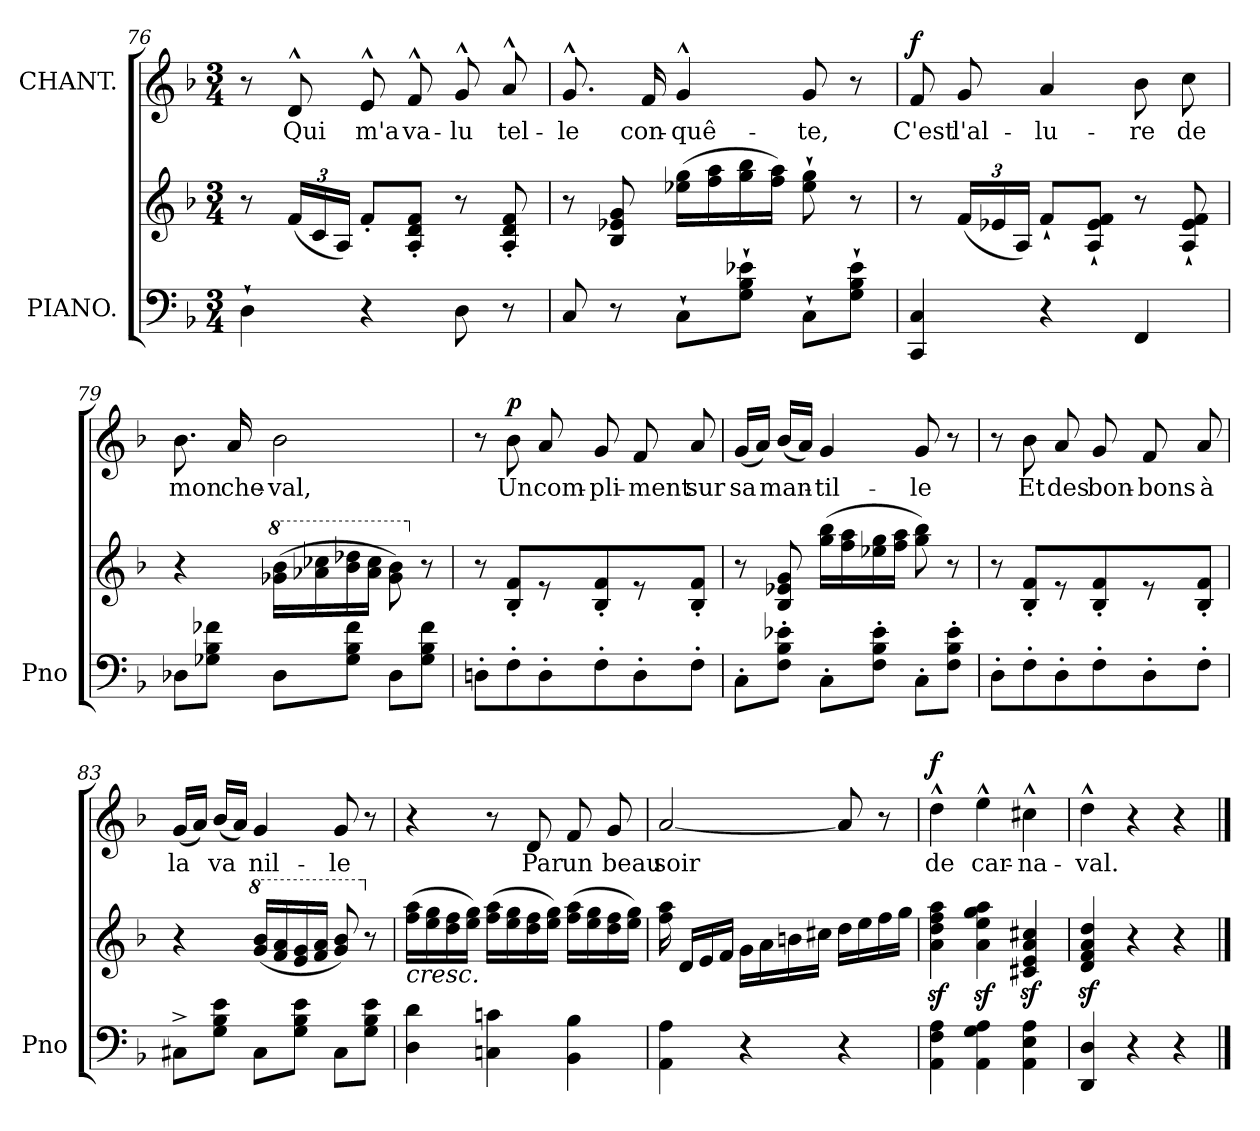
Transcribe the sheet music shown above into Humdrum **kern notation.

**kern	**kern	**dynam	**kern	**text	**dynam
*part2	*part2	*part2	*part1	*part1	*part1
*staff3	*staff2	*staff2/3	*staff1	*staff1	*staff1
*I"PIANO.	*	*	*I"CHANT.	*	*
*I'Pno	*	*	*	*	*
*clefF4	*clefG2	*	*clefG2	*	*
*k[b-]	*k[b-]	*	*k[b-]	*	*
*M3/4	*M3/4	*	*M3/4	*	*
=76	=76	=76	=76	=76	=76
4D`\	8r	.	8r	.	.
*	*Xbrackettup	*	*	*	*
!	!	!	!	!LO:LY:b	!
.	(24f/LL	.	8d^^/	Qui	.
.	24c/	.	.	.	.
.	24A/JJ)	.	.	.	.
!	!	!	!	!LO:LY:b	!
4r	8f'/L	.	8e^^/	m'a	.
!	!	!	!	!LO:LY:b	!
.	8A/' 8d/' 8f/'J	.	8f^^/	va-	.
!	!	!	!	!LO:LY:b	!
8D\	8r	.	8g^^/	-lu	.
!	!	!	!	!LO:LY:b	!
8r	8A/' 8d/' 8f/'	.	8a^^/	tel-	.
=77	=77	=77	=77	=77	=77
!	!	!	!	!LO:LY:b	!
8C/	8r	.	8.g^^/	-le	.
8r	8B-/ 8e-X/ 8g/	.	.	.	.
!	!	!	!	!LO:LY:b	!
.	.	.	16f/	con-	.
!	!	!	!	!LO:LY:b	!
8C`\L	(16ee-X\ 16gg\LL	.	4g^^/	-quê-	.
.	16ff\ 16aa\	.	.	.	.
8G\` 8B-\` 8e-X\`J	16gg\ 16bb-\	.	.	.	.
.	16ff\ 16aa\JJ)	.	.	.	.
!	!	!	!	!LO:LY:b	!
8C`\L	8ee-\` 8gg\`	.	8g/	-te,	.
8G\` 8B-\` 8e-\`J	8r	.	8r	.	.
!!LO:LB:g=z
=78	=78	=78	=78	=78	=78
!	!	!	!	!LO:LY:b	!LO:DY:a
4CC/ 4C/	8r	.	8f/	C'est	f
!	!	!	!	!LO:LY:b	!
.	(24f/LL	.	8g/	l'al-	.
.	24e-X/	.	.	.	.
.	24A/JJ)	.	.	.	.
!	!	!	!	!LO:LY:b	!
4r	8f`/L	.	4a/	-lu-	.
.	8A/` 8e-/` 8f/`J	.	.	.	.
!	!	!	!	!LO:LY:b	!
4FF/	8r	.	8b-\	-re	.
!	!	!	!	!LO:LY:b	!
.	8A/` 8e-/` 8f/`	.	8cc\	de	.
!!LO:PB:g=z
=79	=79	=79	=79	=79	=79
!	!	!	!	!LO:LY:b	!
8D-X\L	4r	.	8.b-\	mon	.
8G-X\ 8B-\ 8f-X\J	.	.	.	.	.
!	!	!	!	!LO:LY:b	!
.	.	.	16a/	che-	.
*	*8va	*	*	*	*
!	!	!	!	!LO:LY:b	!
8D-\L	(16gg-X\ 16bb-\LL	.	2b-\	-val,	.
.	16aa-X\ 16ccc-X\	.	.	.	.
8G-\ 8B-\ 8f-\J	16bb-\ 16ddd-X\	.	.	.	.
.	16aa-\ 16ccc-\JJ	.	.	.	.
8D-\L	8gg-\ 8bb-\)	.	.	.	.
*	*X8va	*	*	*	*
8G-\ 8B-\ 8f-\J	8r	.	.	.	.
=80	=80	=80	=80	=80	=80
8Dn'\L	8r	.	8r	.	.
!	!	!	!	!LO:LY:b	!LO:DY:a
8F'\	8B-/' 8f/'L	.	8b-\	Un	p
!	!	!	!	!LO:LY:b	!
8D'\	8r	.	8a/	com-	.
!	!	!	!	!LO:LY:b	!
8F'\	8B-/' 8f/'	.	8g/	-pli-	.
!	!	!	!	!LO:LY:b	!
8D'\	8r	.	8f/	-ment	.
!	!	!	!	!LO:LY:b	!
8F'\J	8B-/' 8f/'J	.	8a/	sur	.
=81	=81	=81	=81	=81	=81
!	!	!	!	!LO:LY:b	!
8C'\L	8r	.	(16g/LL	sa	.
.	.	.	16a/JJ)	.	.
!	!	!	!	!LO:LY:b	!
8F\' 8B-\' 8e-X\'J	8B-/ 8e-X/ 8g/	.	(16b-/LL	man-	.
.	.	.	16a/JJ)	.	.
!	!	!	!	!LO:LY:b	!
8C'\L	(16gg\ 16bb-\LL	.	4g/	-til-	.
.	16ff\ 16aa\	.	.	.	.
8F\' 8B-\' 8e-\'J	16ee-X\ 16gg\	.	.	.	.
.	16ff\ 16aa\JJ	.	.	.	.
!	!	!	!	!LO:LY:b	!
8C'\L	8gg\ 8bb-\)	.	8g/	-le	.
8F\' 8B-\' 8e-\'J	8r	.	8r	.	.
!!LO:LB:g=z
=82	=82	=82	=82	=82	=82
8D'\L	8r	.	8r	.	.
!	!	!	!	!LO:LY:b	!
8F'\	8B-/' 8f/'L	.	8b-\	Et	.
!	!	!	!	!LO:LY:b	!
8D'\	8r	.	8a/	des	.
!	!	!	!	!LO:LY:b	!
8F'\	8B-/' 8f/'	.	8g/	bon-	.
!	!	!	!	!LO:LY:b	!
8D'\	8r	.	8f/	-bons	.
!	!	!	!	!LO:LY:b	!
8F'\J	8B-/' 8f/'J	.	8a/	à	.
!!LO:LB:g=z
=83	=83	=83	=83	=83	=83
!	!	!	!	!LO:LY:b	!
8C#X^\L	4r	.	(16g/LL	la	.
.	.	.	16a/JJ)	.	.
!	!	!	!	!LO:LY:b	!
8G\ 8B-\ 8e\J	.	.	(16b-/LL	va	.
.	.	.	16a/JJ)	.	.
*	*8va	*	*	*	*
!	!	!	!	!LO:LY:b	!
8C#\L	(16gg/ 16bb-/LL	.	4g/	nil-	.
.	16ff/ 16aa/	.	.	.	.
8G\ 8B-\ 8e\J	16ee/ 16gg/	.	.	.	.
.	16ff/ 16aa/JJ	.	.	.	.
!	!	!	!	!LO:LY:b	!
8C#\L	8gg/ 8bb-/)	.	8g/	-le	.
*	*X8va	*	*	*	*
8G\ 8B-\ 8e\J	8r	.	8r	.	.
=84	=84	=84	=84	=84	=84
!	!	!LO:HP:b	!	!	!
4D\ 4d\	(16ff\ 16aa\LL	<	4r	.	.
!	!	!LO:DY:b	!	!	!
.	16ee\ 16gg\	other-dynamics	.	.	.
.	16dd\ 16ff\	.	.	.	.
.	16ee\ 16gg\JJ)	.	.	.	.
4Cn\ 4cn\	(16ff\ 16aa\LL	.	8r	.	.
.	16ee\ 16gg\	.	.	.	.
!	!	!	!	!LO:LY:b	!LO:DY:a
!	!	!	!	!	!LO:DY:n=1:a
.	16dd\ 16ff\	.	8d/	Par	other-dynamics f
.	16ee\ 16gg\JJ)	.	.	.	.
!	!	!	!	!LO:LY:b	!
4BB-\ 4B-\	(16ff\ 16aa\LL	.	8f/	un	.
.	16ee\ 16gg\	.	.	.	.
!	!	!	!	!LO:LY:b	!
.	16dd\ 16ff\	.	8g/	beau	.
.	16ee\ 16gg\JJ)	.	.	.	.
!!LO:LB:g=z
=85	=85	=85	=85	=85	=85
!	!	!	!	!LO:LY:b	!
4AA\ 4A\	16ff\ 16aa\	.	[2a/	soir	.
.	16d/LL	.	.	.	.
.	16e/	.	.	.	.
.	16f/JJ	.	.	.	.
4r	16g\LL	.	.	.	.
.	16a\	.	.	.	.
.	16bn\	.	.	.	.
.	16cc#X\JJ	.	.	.	.
4r	16dd\LL	.	8a/]	.	.
.	16ee\	.	.	.	.
.	16ff\	.	8r	.	.
.	16gg\JJ	[	.	.	.
=86	=86	=86	=86	=86	=86
!	!	!	!	!LO:LY:b	!LO:DY:a
4AA\ 4F\ 4A\	4a\z< 4dd\z< 4ff\z< 4aa\z<	.	4dd^^\	de	f
!	!	!	!	!LO:LY:b	!
4AA\ 4G\ 4A\	4a\z< 4ee\z< 4gg\z< 4aa\z<	.	4ee^^\	car-	.
!	!	!	!	!LO:LY:b	!
4AA\ 4E\ 4A\	4c#X/z< 4e/z< 4a/z< 4cc#X/z<	.	4cc#X^^\	-na-	.
=87	=87	=87	=87	=87	=87
!	!	!	!	!LO:LY:b	!
4DD/ 4D/	4d/z< 4f/z< 4a/z< 4dd/z<	.	4dd^^\	-val.	.
4r	4r	.	4r	.	.
4r	4r	.	4r	.	.
==	==	==	==	==	==
*-	*-	*-	*-	*-	*-
